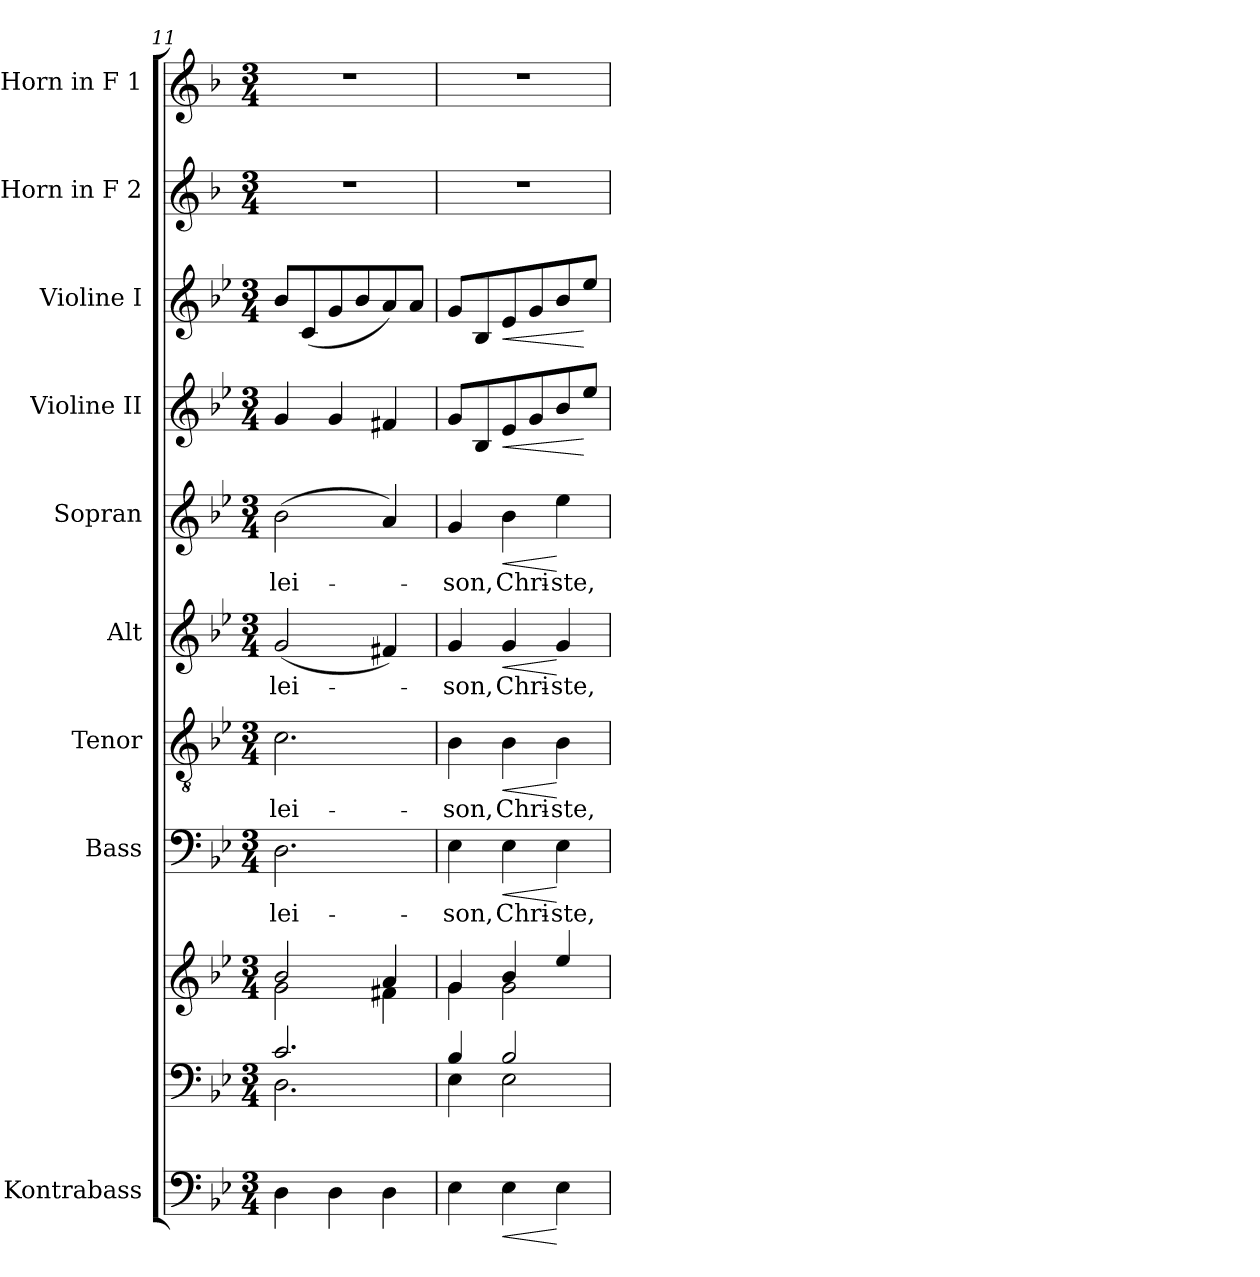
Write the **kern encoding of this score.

**kern	**dynam	**kern	**kern	**kern	**text	**dynam	**kern	**text	**dynam	**kern	**text	**dynam	**kern	**text	**dynam	**kern	**dynam	**kern	**dynam	**kern	**kern
*part10	*part10	*part9	*part9	*part8	*part8	*part8	*part7	*part7	*part7	*part6	*part6	*part6	*part5	*part5	*part5	*part4	*part4	*part3	*part3	*part2	*part1
*staff11	*staff11	*staff10	*staff9	*staff8	*staff8	*staff8	*staff7	*staff7	*staff7	*staff6	*staff6	*staff6	*staff5	*staff5	*staff5	*staff4	*staff4	*staff3	*staff3	*staff2	*staff1
*I"Kontrabass	*	*	*	*I"Bass	*	*	*I"Tenor	*	*	*I"Alt	*	*	*I"Sopran	*	*	*I"Violine II	*	*I"Violine I	*	*I"Horn in F 2	*I"Horn in F 1
*I'Kb.	*	*	*	*I'B.	*	*	*I'T.	*	*	*I'A.	*	*	*I'S.	*	*	*I'Vl. II	*	*I'Vl. I	*	*	*
*clefF4	*	*clefF4	*clefG2	*clefF4	*	*	*clefGv2	*	*	*clefG2	*	*	*clefG2	*	*	*clefG2	*	*clefG2	*	*clefG2	*clefG2
*ITrd7c12	*	*	*	*	*	*	*	*	*	*	*	*	*	*	*	*	*	*	*	*ITrd4c7	*ITrd4c7
*k[b-e-]	*	*k[b-e-]	*k[b-e-]	*k[b-e-]	*	*	*k[b-e-]	*	*	*k[b-e-]	*	*	*k[b-e-]	*	*	*k[b-e-]	*	*k[b-e-]	*	*k[b-e-]	*k[b-e-]
*B-:	*	*B-:	*B-:	*B-:	*	*	*B-:	*	*	*B-:	*	*	*B-:	*	*	*B-:	*	*B-:	*	*B-:	*B-:
*M3/4	*	*M3/4	*M3/4	*M3/4	*	*	*M3/4	*	*	*M3/4	*	*	*M3/4	*	*	*M3/4	*	*M3/4	*	*M3/4	*M3/4
=11	=11	=11	=11	=11	=11	=11	=11	=11	=11	=11	=11	=11	=11	=11	=11	=11	=11	=11	=11	=11	=11
*	*	*^	*^	*	*	*	*	*	*	*	*	*	*	*	*	*	*	*	*	*	*
!	!	!	!	!	!	!	!LO:LY:b	!	!	!LO:LY:b	!	!	!LO:LY:b	!	!	!LO:LY:b	!	!	!	!	!	!	!
4DD\	.	2.c/	2.D\	2b-/	2g\	2.D\	-lei-	.	2.c\	-lei-	.	(<2g/	-lei-	.	(>2b-\	-lei-	.	4g/	.	8b-/L	.	2.r	2.r
.	.	.	.	.	.	.	.	.	.	.	.	.	.	.	.	.	.	.	.	(<8c/	.	.	.
4DD\	.	.	.	.	.	.	.	.	.	.	.	.	.	.	.	.	.	4g/	.	8g/	.	.	.
.	.	.	.	.	.	.	.	.	.	.	.	.	.	.	.	.	.	.	.	8b-/	.	.	.
4DD\	.	.	.	4a/	4f#X\	.	.	.	.	.	.	4f#X/)	.	.	4a/)	.	.	4f#X/	.	8a/)	.	.	.
.	.	.	.	.	.	.	.	.	.	.	.	.	.	.	.	.	.	.	.	8a/J	.	.	.
=12	=12	=12	=12	=12	=12	=12	=12	=12	=12	=12	=12	=12	=12	=12	=12	=12	=12	=12	=12	=12	=12	=12	=12
!	!	!	!	!	!	!	!LO:LY:b	!	!	!LO:LY:b	!	!	!LO:LY:b	!	!	!LO:LY:b	!	!	!	!	!	!	!
4EE-\	.	4B-/	4E-\	4g/	4g\	4E-\	-son,	.	4B-\	-son,	.	4g/	-son,	.	4g/	-son,	.	8g/L	.	8g/L	.	2.r	2.r
.	.	.	.	.	.	.	.	.	.	.	.	.	.	.	.	.	.	8B-/	.	8B-/	.	.	.
!	!LO:HP:b	!	!	!	!	!	!LO:LY:b	!LO:HP:b	!	!LO:LY:b	!LO:HP:b	!	!LO:LY:b	!LO:HP:b	!	!LO:LY:b	!LO:HP:b	!	!LO:HP:b	!	!LO:HP:b	!	!
4EE-\	<	2B-/	2E-\	4b-/	2g\	4E-\	Chri-	<	4B-\	Chri-	<	4g/	Chri-	<	4b-\	Chri-	<	8e-/	<	8e-/	<	.	.
.	.	.	.	.	.	.	.	.	.	.	.	.	.	.	.	.	.	8g/	.	8g/	.	.	.
!	!	!	!	!	!	!	!LO:LY:b	!	!	!LO:LY:b	!	!	!LO:LY:b	!	!	!LO:LY:b	!	!	!	!	!	!	!
4EE-\	[	.	.	4ee-/	.	4E-\	-ste,	[	4B-\	-ste,	[	4g/	-ste,	[	4ee-\	-ste,	[	8b-/	.	8b-/	.	.	.
.	.	.	.	.	.	.	.	.	.	.	.	.	.	.	.	.	.	8ee-/J	[	8ee-/J	[	.	.
*	*	*v	*v	*	*	*	*	*	*	*	*	*	*	*	*	*	*	*	*	*	*	*	*
*	*	*	*v	*v	*	*	*	*	*	*	*	*	*	*	*	*	*	*	*	*	*	*
=	=	=	=	=	=	=	=	=	=	=	=	=	=	=	=	=	=	=	=	=	=
*-	*-	*-	*-	*-	*-	*-	*-	*-	*-	*-	*-	*-	*-	*-	*-	*-	*-	*-	*-	*-	*-
